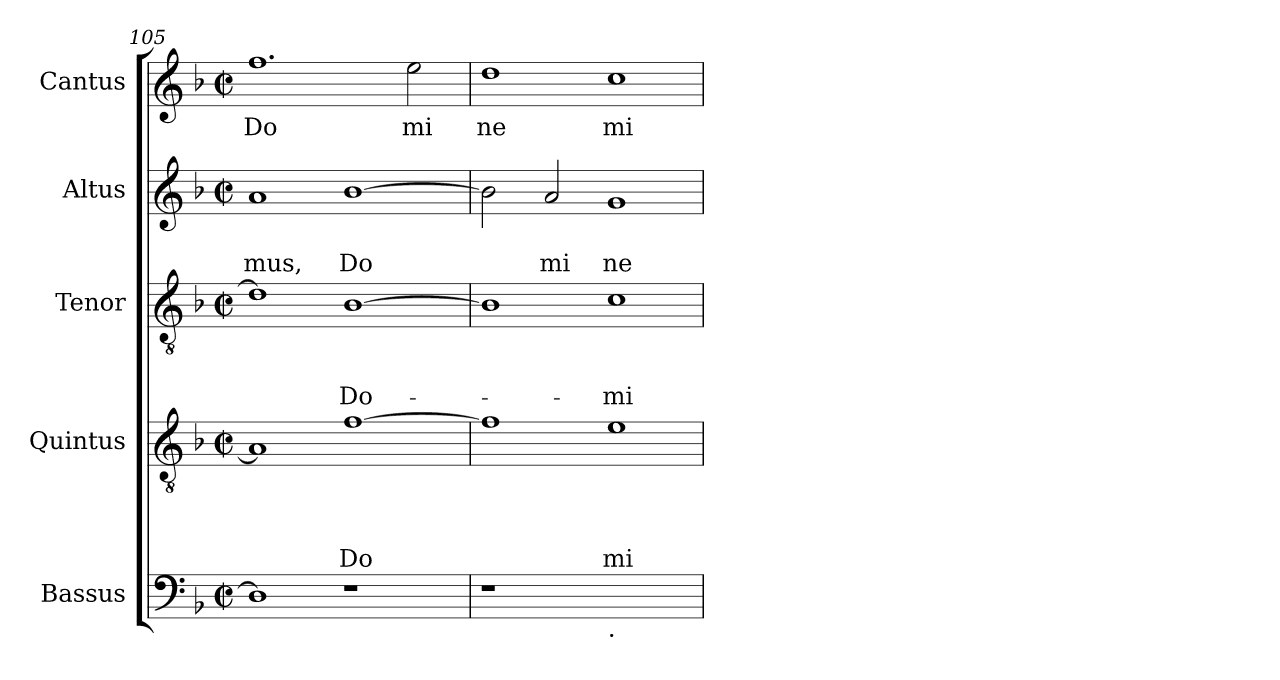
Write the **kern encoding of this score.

**kern	**text	**kern	**text	**text	**text	**text	**kern	**text	**text	**text	**kern	**text	**text	**kern	**text
*part5	*part5	*part4	*part4	*part4	*part4	*part4	*part3	*part3	*part3	*part3	*part2	*part2	*part2	*part1	*part1
*staff5	*staff5	*staff4	*staff4	*staff4	*staff4	*staff4	*staff3	*staff3	*staff3	*staff3	*staff2	*staff2	*staff2	*staff1	*staff1
*I"Bassus	*	*I"Quintus	*	*	*	*	*I"Tenor	*	*	*	*I"Altus	*	*	*I"Cantus	*
*clefF4	*	*clefGv2	*	*	*	*	*clefGv2	*	*	*	*clefG2	*	*	*clefG2	*
*k[b-]	*	*k[b-]	*	*	*	*	*k[b-]	*	*	*	*k[b-]	*	*	*k[b-]	*
*F:	*	*F:	*	*	*	*	*F:	*	*	*	*F:	*	*	*F:	*
*M2/2	*	*M2/2	*	*	*	*	*M2/2	*	*	*	*M2/2	*	*	*M2/2	*
*met(c|)	*	*met(c|)	*	*	*	*	*met(c|)	*	*	*	*met(c|)	*	*	*met(c|)	*
=105	=105	=105	=105	=105	=105	=105	=105	=105	=105	=105	=105	=105	=105	=105	=105
!	!	!	!	!	!	!	!	!	!	!	!	!	!LO:LY:b	!	!LO:LY:b
1D]	.	1A]	.	.	.	.	1d]	.	.	.	1a	.	mus,	1.ff	Do
!	!	!	!	!	!	!LO:LY:b	!	!	!	!LO:LY:b	!	!	!LO:LY:b	!	!
1r	.	[>1f	.	.	.	Do	[>1B-	.	.	Do-	[>1b-	.	Do	.	.
!	!	!	!	!	!	!	!	!	!	!	!	!	!	!	!LO:LY:b
.	.	.	.	.	.	.	.	.	.	.	.	.	.	2ee\	mi
=106	=106	=106	=106	=106	=106	=106	=106	=106	=106	=106	=106	=106	=106	=106	=106
!	!	!	!	!	!	!	!	!	!	!	!	!	!	!	!LO:LY:b
1r	.	1f]	.	.	.	.	1B-]	.	.	.	2b-\]	.	.	1dd	ne
!	!	!	!	!	!	!	!	!	!	!	!	!	!LO:LY:b	!	!
.	.	.	.	.	.	.	.	.	.	.	2a/	.	mi	.	.
!LO:TX:b:t=.	!	!	!	!	!	!	!	!	!	!	!	!	!	!	!
!	!	!	!	!	!	!LO:LY:b	!	!	!	!LO:LY:b	!	!	!LO:LY:b	!	!LO:LY:b
1ryy	.	1e	.	.	.	mi	1c	.	.	-mi-	1g	.	ne	1cc	mi
=	=	=	=	=	=	=	=	=	=	=	=	=	=	=	=
*-	*-	*-	*-	*-	*-	*-	*-	*-	*-	*-	*-	*-	*-	*-	*-
